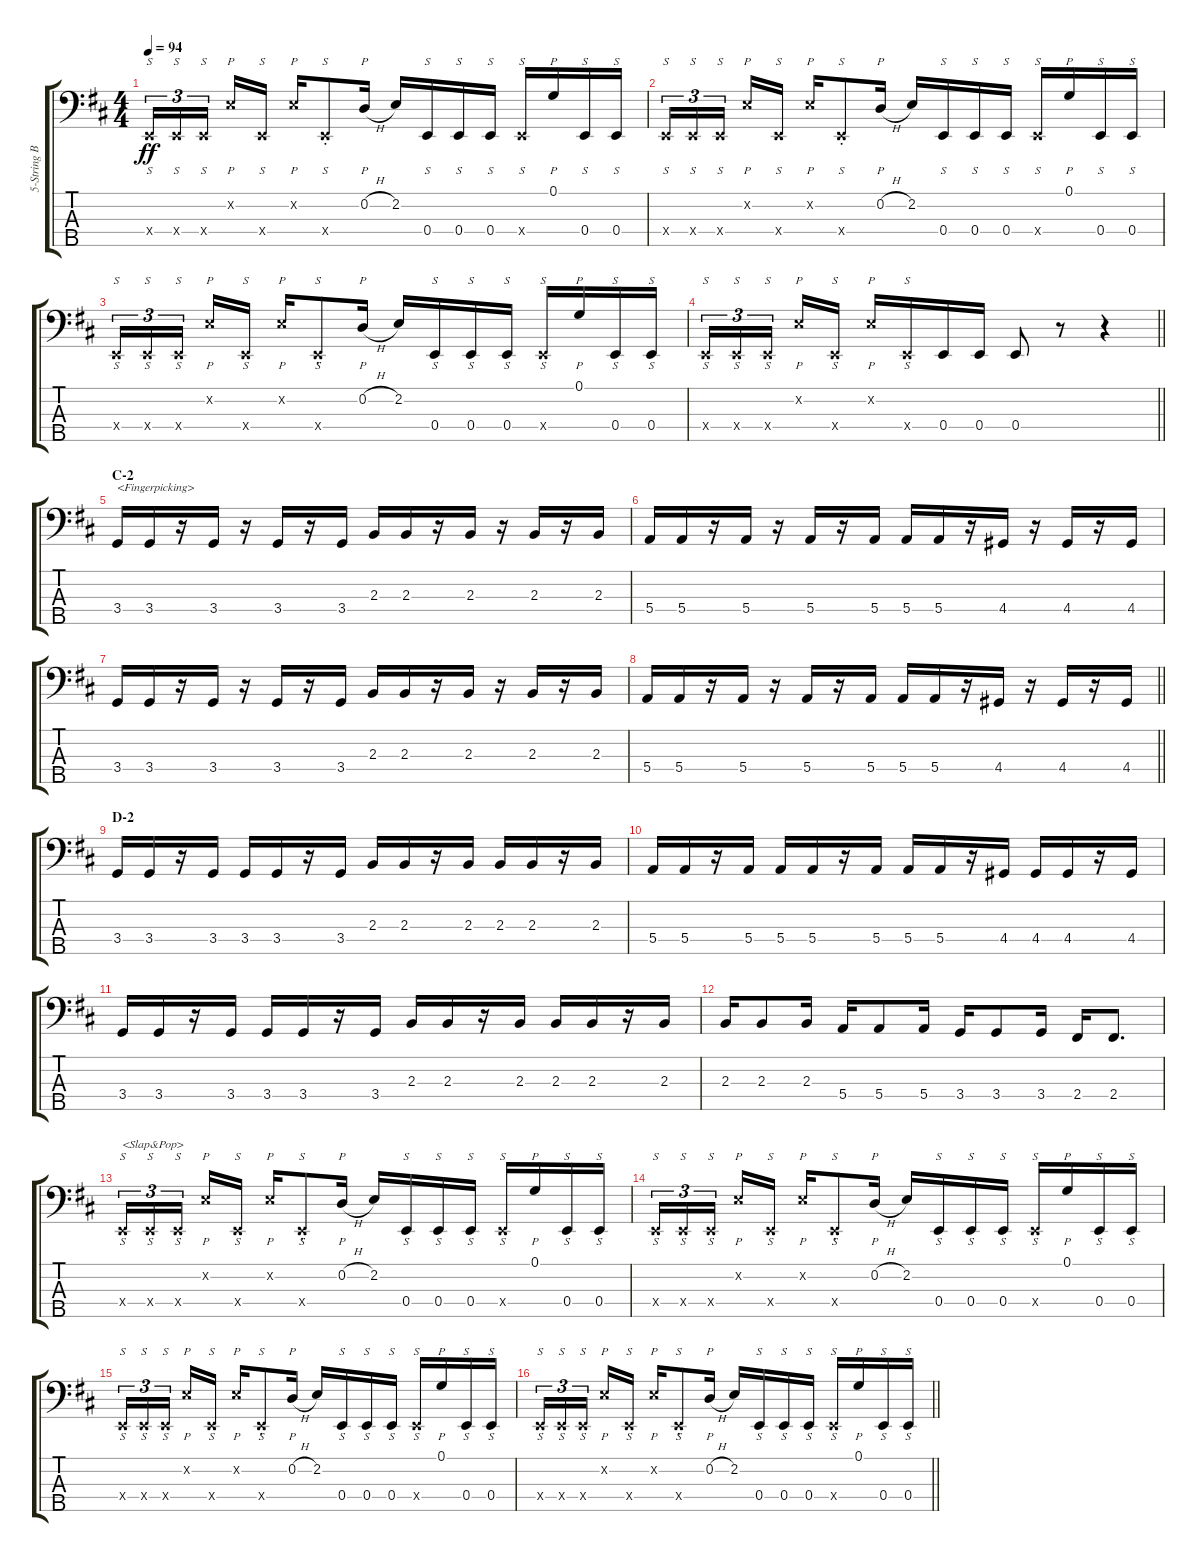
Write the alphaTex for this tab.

\track ("5-String Bass I" "5-String B") {instrument electricbassfinger}
\staff {score tabs}
\tuning (G2 D2 A1 E1 B0) {hide}
\ts (4 4)
\tempo 94
\clef f4
\ks d
0.4{x}.16{s tu (3 2) dy ff} 0.4{x}.16{s tu (3 2)} 0.4{x}.16{s tu (3 2) beam splitsecondary} 2.2{x}.16{p} 0.4{x}.16{s} 2.2{x}.16{p} 0.4{st x}.8{s} 0.2{h}.16{p} 2.2.16 0.4.16{s} 0.4.16{s} 0.4.16{s} 0.4{x}.16{s} 0.1.16{p} 0.4.16{s} 0.4.16{s} |
0.4{x}.16{s tu (3 2)} 0.4{x}.16{s tu (3 2)} 0.4{x}.16{s tu (3 2) beam splitsecondary} 2.2{x}.16{p} 0.4{x}.16{s} 2.2{x}.16{p} 0.4{st x}.8{s} 0.2{h}.16{p} 2.2.16 0.4.16{s} 0.4.16{s} 0.4.16{s} 0.4{x}.16{s} 0.1.16{p} 0.4.16{s} 0.4.16{s} |
0.4{x}.16{s tu (3 2)} 0.4{x}.16{s tu (3 2)} 0.4{x}.16{s tu (3 2) beam splitsecondary} 2.2{x}.16{p} 0.4{x}.16{s} 2.2{x}.16{p} 0.4{st x}.8{s} 0.2{h}.16{p} 2.2.16 0.4.16{s} 0.4.16{s} 0.4.16{s} 0.4{x}.16{s} 0.1.16{p} 0.4.16{s} 0.4.16{s} |
\barLineRight lightlight
0.4{x}.16{s tu (3 2)} 0.4{x}.16{s tu (3 2)} 0.4{x}.16{s tu (3 2) beam splitsecondary} 2.2{x}.16{p} 0.4{x}.16{s} 2.2{x}.16{p} 0.4{x}.16{s} 0.4.16 0.4.16 0.4.8 r.8 r.4 |
\section ("" "C-2")
3.4.16{txt "<Fingerpicking>" instrument electricbassfinger} 3.4.16 r.16 3.4.16 r.16 3.4.16 r.16 3.4.16 2.3.16 2.3.16 r.16 2.3.16 r.16 2.3.16 r.16 2.3.16 |
5.4.16 5.4.16 r.16 5.4.16 r.16 5.4.16 r.16 5.4.16 5.4.16 5.4.16 r.16 4.4.16 r.16 4.4.16 r.16 4.4.16 |
3.4.16 3.4.16 r.16 3.4.16 r.16 3.4.16 r.16 3.4.16 2.3.16 2.3.16 r.16 2.3.16 r.16 2.3.16 r.16 2.3.16 |
\barLineRight lightlight
5.4.16 5.4.16 r.16 5.4.16 r.16 5.4.16 r.16 5.4.16 5.4.16 5.4.16 r.16 4.4.16 r.16 4.4.16 r.16 4.4.16 |
\section ("" "D-2")
3.4.16 3.4.16 r.16 3.4.16 3.4.16 3.4.16 r.16 3.4.16 2.3.16 2.3.16 r.16 2.3.16 2.3.16 2.3.16 r.16 2.3.16 |
5.4.16 5.4.16 r.16 5.4.16 5.4.16 5.4.16 r.16 5.4.16 5.4.16 5.4.16 r.16 4.4.16 4.4.16 4.4.16 r.16 4.4.16 |
3.4.16 3.4.16 r.16 3.4.16 3.4.16 3.4.16 r.16 3.4.16 2.3.16 2.3.16 r.16 2.3.16 2.3.16 2.3.16 r.16 2.3.16 |
2.3.16 2.3.8 2.3.16 5.4.16 5.4.8 5.4.16 3.4.16 3.4.8 3.4.16 2.4.16 2.4.8{d} |
0.4{x}.16{s tu (3 2) txt "<Slap&Pop>" instrument slapbass1} 0.4{x}.16{s tu (3 2)} 0.4{x}.16{s tu (3 2) beam splitsecondary} 2.2{x}.16{p} 0.4{x}.16{s} 2.2{x}.16{p} 0.4{st x}.8{s} 0.2{h}.16{p} 2.2.16 0.4.16{s} 0.4.16{s} 0.4.16{s} 0.4{x}.16{s} 0.1.16{p} 0.4.16{s} 0.4.16{s} |
0.4{x}.16{s tu (3 2)} 0.4{x}.16{s tu (3 2)} 0.4{x}.16{s tu (3 2) beam splitsecondary} 2.2{x}.16{p} 0.4{x}.16{s} 2.2{x}.16{p} 0.4{st x}.8{s} 0.2{h}.16{p} 2.2.16 0.4.16{s} 0.4.16{s} 0.4.16{s} 0.4{x}.16{s} 0.1.16{p} 0.4.16{s} 0.4.16{s} |
0.4{x}.16{s tu (3 2)} 0.4{x}.16{s tu (3 2)} 0.4{x}.16{s tu (3 2) beam splitsecondary} 2.2{x}.16{p} 0.4{x}.16{s} 2.2{x}.16{p} 0.4{st x}.8{s} 0.2{h}.16{p} 2.2.16 0.4.16{s} 0.4.16{s} 0.4.16{s} 0.4{x}.16{s} 0.1.16{p} 0.4.16{s} 0.4.16{s} |
\barLineRight lightlight
0.4{x}.16{s tu (3 2)} 0.4{x}.16{s tu (3 2)} 0.4{x}.16{s tu (3 2) beam splitsecondary} 2.2{x}.16{p} 0.4{x}.16{s} 2.2{x}.16{p} 0.4{st x}.8{s} 0.2{h}.16{p} 2.2.16 0.4.16{s} 0.4.16{s} 0.4.16{s} 0.4{x}.16{s} 0.1.16{p} 0.4.16{s} 0.4.16{s}
